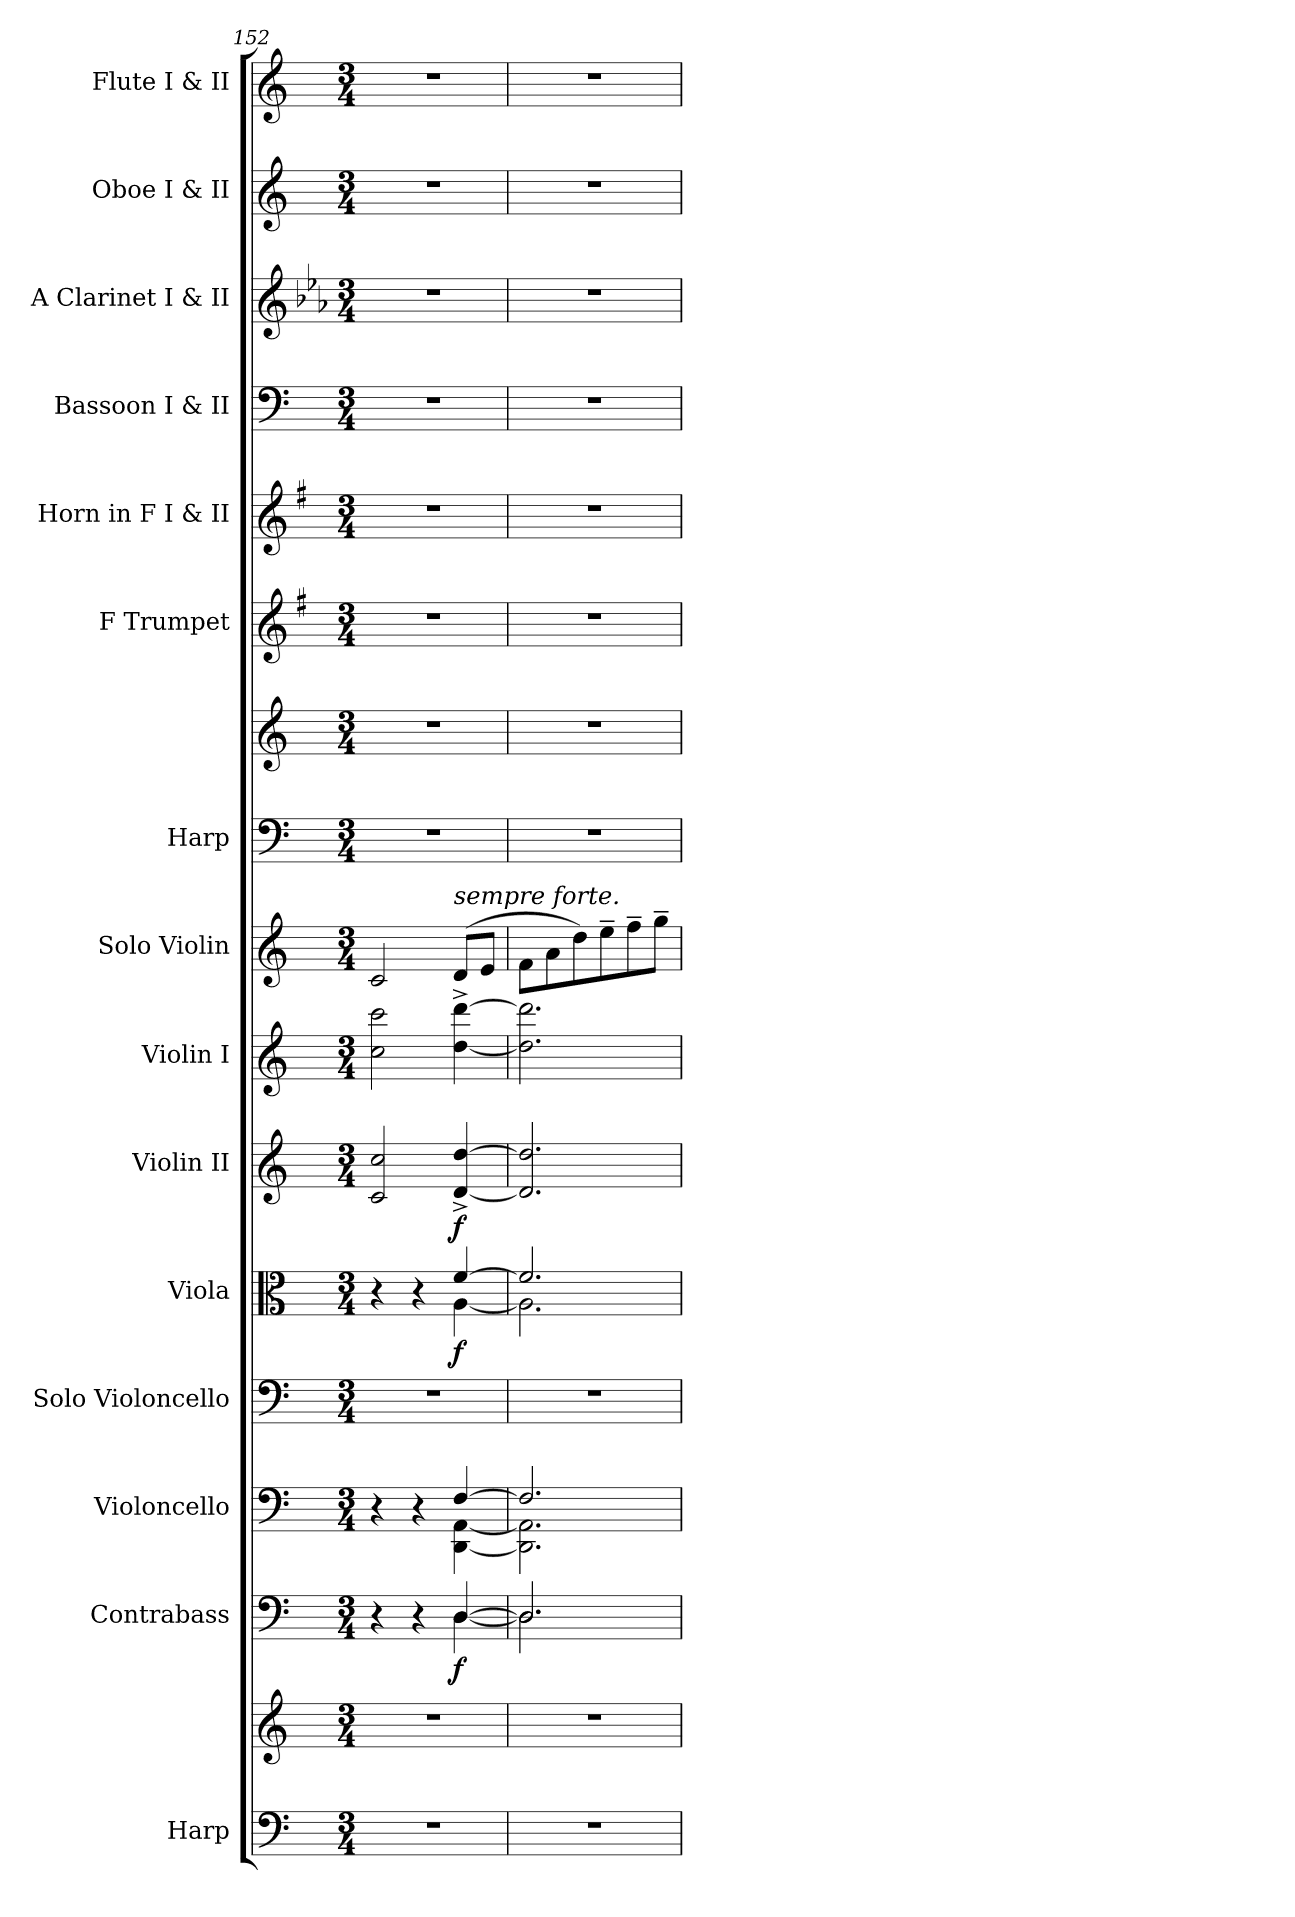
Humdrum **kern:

**kern	**kern	**kern	**dynam	**kern	**kern	**kern	**dynam	**kern	**dynam	**kern	**kern	**kern	**kern	**kern	**kern	**kern	**kern	**kern	**kern
*part15	*part15	*part14	*part14	*part13	*part12	*part11	*part11	*part10	*part10	*part9	*part8	*part7	*part7	*part6	*part5	*part4	*part3	*part2	*part1
*staff17	*staff16	*staff15	*staff15	*staff14	*staff13	*staff12	*staff12	*staff11	*staff11	*staff10	*staff9	*staff8	*staff7	*staff6	*staff5	*staff4	*staff3	*staff2	*staff1
*I"Harp	*	*I"Contrabass	*	*I"Violoncello	*I"Solo Violoncello	*I"Viola	*	*I"Violin II	*	*I"Violin I	*I"Solo Violin	*I"Harp	*	*I"F Trumpet	*I"Horn in F I &amp; II	*I"Bassoon I &amp; II	*I"A Clarinet I &amp; II	*I"Oboe I &amp; II	*I"Flute I &amp; II
*I'Hrp.	*	*I'Cb.	*	*I'Vc.	*I'Vc.	*I'Vla.	*	*I'Vln.	*	*I'Vln.	*I'Vln.	*I'Hrp.	*	*I'F Tpt.	*	*I'Bsn.	*I'A Cl.	*I'Ob.	*I'Fl.
*clefF4	*clefG2	*clefF4	*	*clefF4	*clefF4	*clefC3	*	*clefG2	*	*clefG2	*clefG2	*clefF4	*clefG2	*clefG2	*clefG2	*clefF4	*clefG2	*clefG2	*clefG2
*	*	*ITrd7c12	*	*	*	*	*	*	*	*	*	*	*	*ITrd-3c-5	*ITrd4c7	*	*ITrd2c3	*	*
*k[]	*k[]	*k[]	*	*k[]	*k[]	*k[]	*	*k[]	*	*k[]	*k[]	*k[]	*k[]	*k[]	*k[]	*k[]	*k[]	*k[]	*k[]
*M3/4	*M3/4	*M3/4	*	*M3/4	*M3/4	*M3/4	*	*M3/4	*	*M3/4	*M3/4	*M3/4	*M3/4	*M3/4	*M3/4	*M3/4	*M3/4	*M3/4	*M3/4
=152	=152	=152	=152	=152	=152	=152	=152	=152	=152	=152	=152	=152	=152	=152	=152	=152	=152	=152	=152
*	*	*^	*	*^	*	*^	*	*	*	*	*	*	*	*	*	*	*	*	*
2.r	2.r	4r	4ryy	.	4r	2ryy	2.r	4r	4ryy	.	2c/ 2cc/	.	2cc\ 2ccc\	2c/	2.r	2.r	2.r	2.r	2.r	2.r	2.r	2.r
.	.	4r	4ryy	.	4r	.	.	4r	4ryy	.	.	.	.	.	.	.	.	.	.	.	.	.
!	!	!	!	!	!	!	!	!	!	!	!	!	!	!LO:TX:a:i:t=sempre forte.	!	!	!	!	!	!	!	!
!	!	!	!	!LO:DY:b	!	!	!	!	!	!LO:DY:b	!	!LO:DY:b	!	!	!	!	!	!	!	!	!	!
.	.	[4DD/	[4DD\	f	[4F/	[4DD\ [4AA\	.	[4f/	[4A\	f	[4d/^ [4dd/^	f	[4dd\^ [4ddd\^	(>8d/L	.	.	.	.	.	.	.	.
.	.	.	.	.	.	.	.	.	.	.	.	.	.	8e/J	.	.	.	.	.	.	.	.
=153	=153	=153	=153	=153	=153	=153	=153	=153	=153	=153	=153	=153	=153	=153	=153	=153	=153	=153	=153	=153	=153	=153
2.r	2.r	2.DD/]	2.DD\]	.	2.F/]	2.DD\] 2.AA\]	2.r	2.f/]	2.A\]	.	2.d/] 2.dd/]	.	2.dd\] 2.ddd\]	8f\L	2.r	2.r	2.r	2.r	2.r	2.r	2.r	2.r
.	.	.	.	.	.	.	.	.	.	.	.	.	.	8a\	.	.	.	.	.	.	.	.
.	.	.	.	.	.	.	.	.	.	.	.	.	.	8dd\)	.	.	.	.	.	.	.	.
.	.	.	.	.	.	.	.	.	.	.	.	.	.	8ee~\	.	.	.	.	.	.	.	.
.	.	.	.	.	.	.	.	.	.	.	.	.	.	8ff~\	.	.	.	.	.	.	.	.
.	.	.	.	.	.	.	.	.	.	.	.	.	.	8gg~\J	.	.	.	.	.	.	.	.
*	*	*v	*v	*	*	*	*	*v	*v	*	*	*	*	*	*	*	*	*	*	*	*	*
*	*	*	*	*v	*v	*	*	*	*	*	*	*	*	*	*	*	*	*	*	*
=	=	=	=	=	=	=	=	=	=	=	=	=	=	=	=	=	=	=	=
*-	*-	*-	*-	*-	*-	*-	*-	*-	*-	*-	*-	*-	*-	*-	*-	*-	*-	*-	*-
